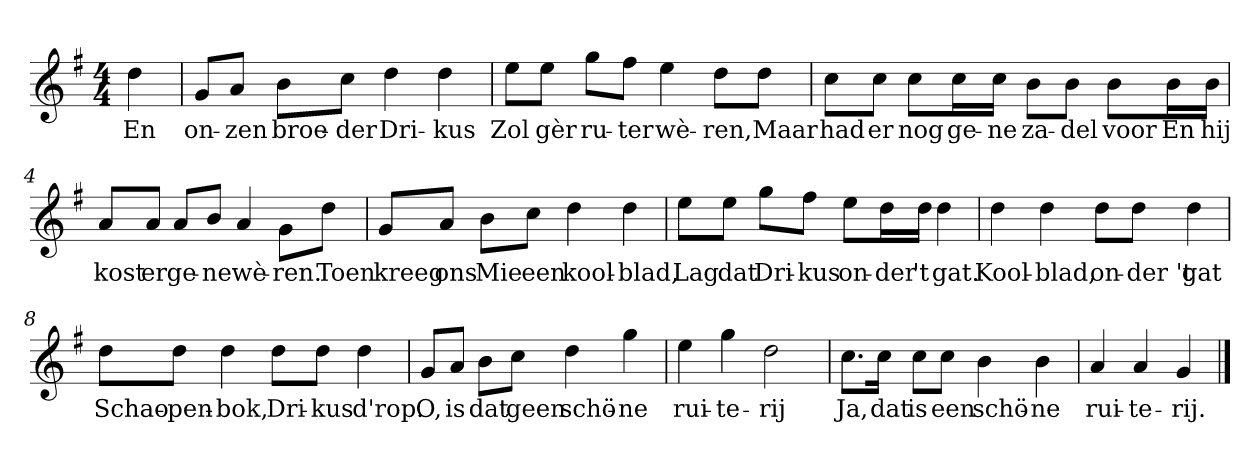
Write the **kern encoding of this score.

**kern	**text
*part1	*part1
*staff1	*staff1
*clefG2	*
*k[f#]	*
*G:	*
*M4/4	*
*MM120	*
=	=
4dd	En
=1	=1
8g/L	on-
8a/J	-zen
8b\L	broe-
8cc\J	-der
4dd	Dri-
4dd	-kus
=2	=2
8ee\L	Zol
8ee\J	gèr
8gg\L	ru-
8ff#\J	-ter
4ee	wè-
8dd\L	-ren,
8dd\J	Maar
=3	=3
8cc\L	had
8cc\J	er
8cc\L	nog
16cc\L	ge-
16cc\JJ	-ne
8b\L	za-
8b\J	-del
8b\L	voor
16b\L	En
16b\JJ	hij
=4	=4
8a/L	kost
8a/J	er
8a/L	ge-
8b/J	-ne
4a	wè-
8g\L	-ren.
8dd\J	Toen
=5	=5
8g/L	kreeg
8a/J	ons
8b\L	Mie
8cc\J	een
4dd	kool-
4dd	-blad,
=6	=6
8ee\L	Lag
8ee\J	dat
8gg\L	Dri-
8ff#\J	-kus
8ee\L	on-
16dd\L	-der
16dd\JJ	't
4dd	gat.
=7	=7
4dd	Kool-
4dd	-blad,
8dd\L	on-
8dd\J	-der 't
4dd	gat
=8	=8
8dd\L	Schao-
8dd\J	-pen-
4dd	-bok,
8dd\L	Dri-
8dd\J	-kus
4dd	d'rop.
=9	=9
8g/L	O,
8a/J	is
8b\L	dat
8cc\J	geen
4dd	schö-
4gg	-ne
=10	=10
4ee	rui-
4gg	-te-
2dd	-rij
=11	=11
8.cc\L	Ja,
16cc\Jk	dat
8cc\L	is
8cc\J	een
4b	schö-
4b	-ne
=12	=12
4a	rui-
4a	-te-
4g	-rij.
==	==
*-	*-
